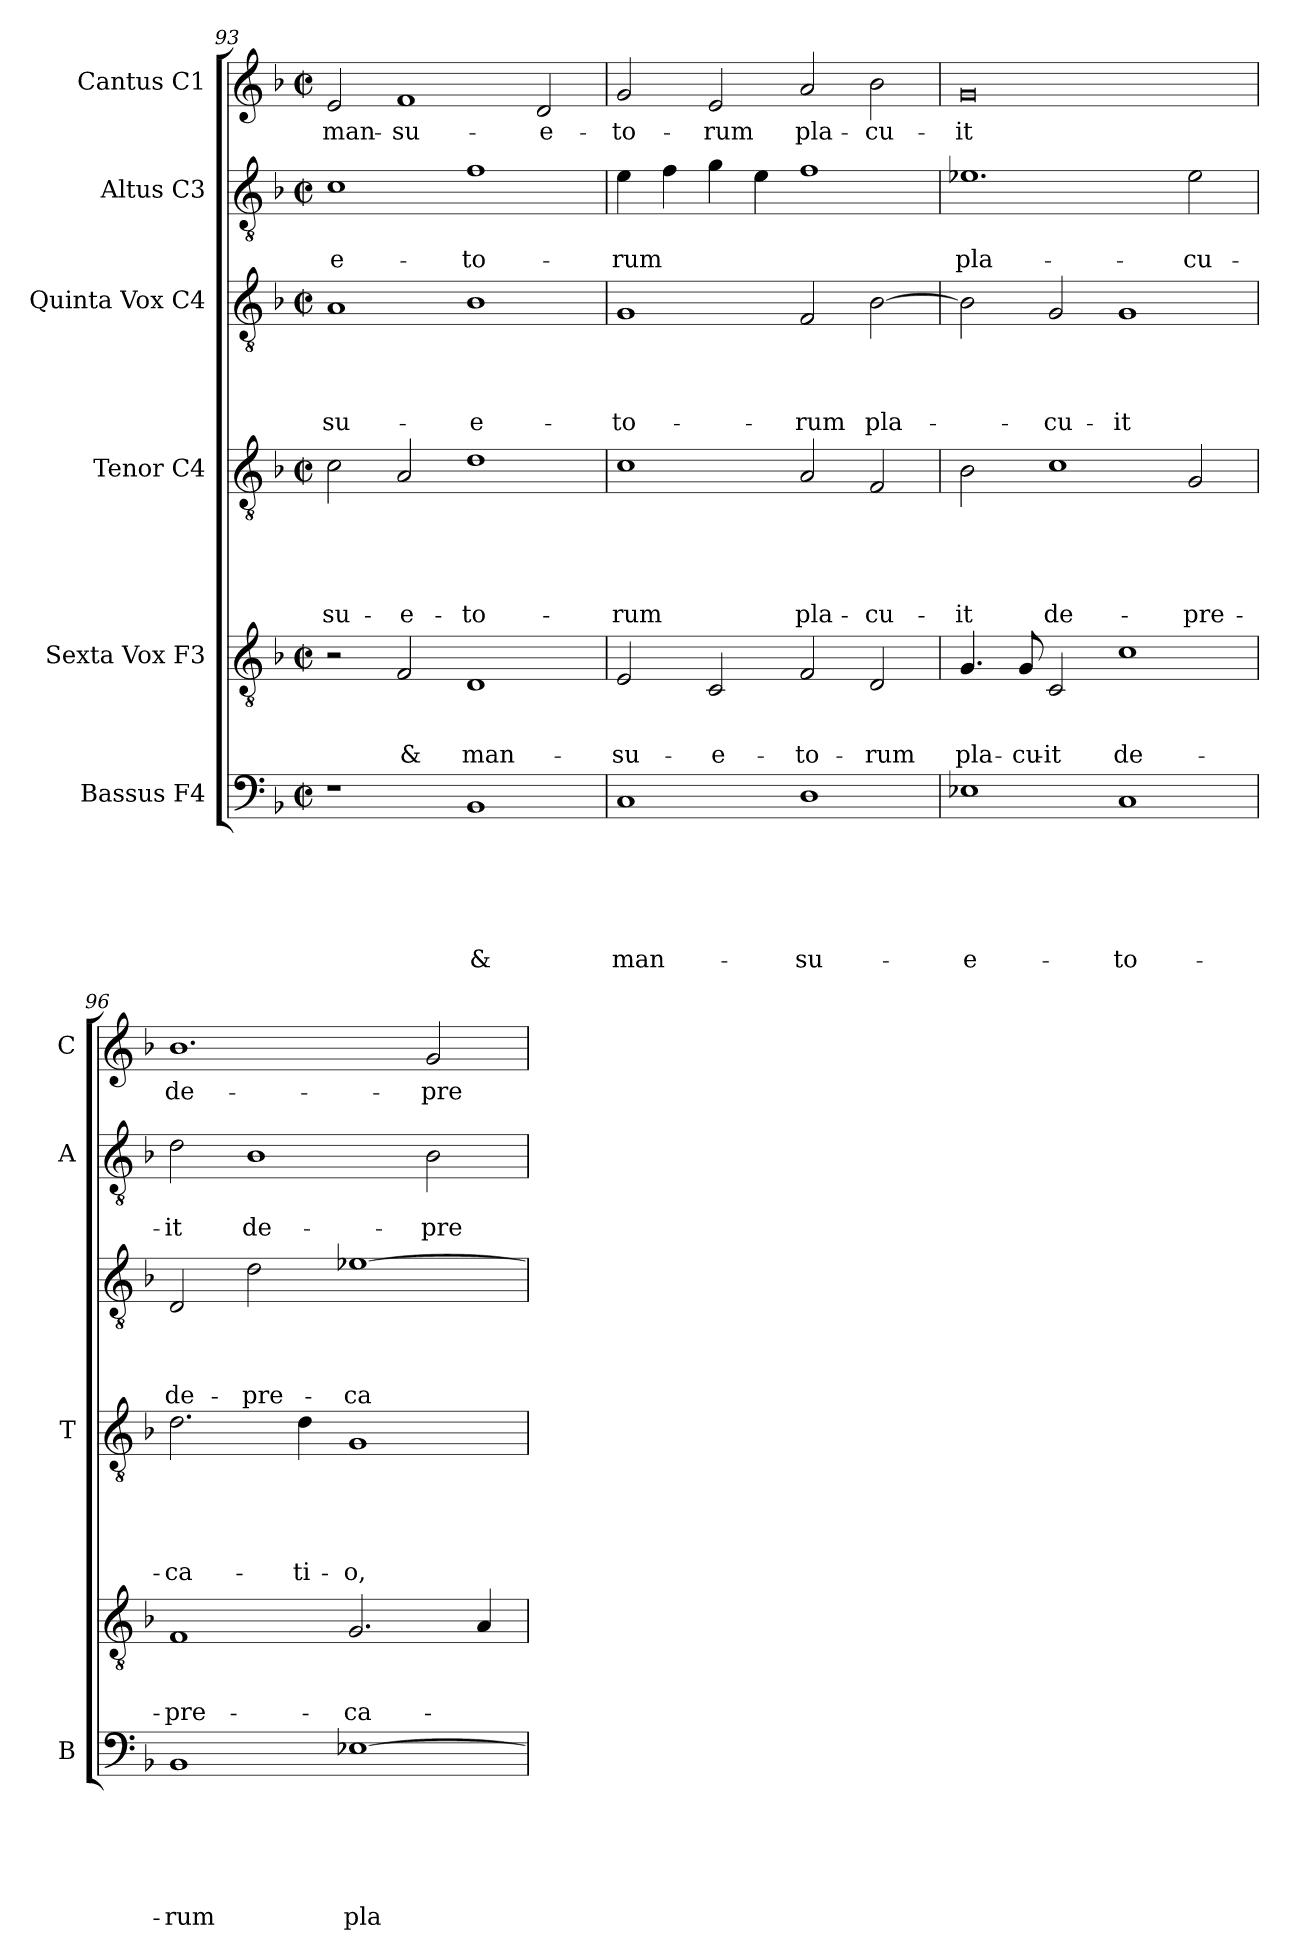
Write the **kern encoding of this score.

**kern	**text	**text	**text	**text	**text	**text	**kern	**text	**text	**text	**kern	**text	**text	**text	**text	**text	**kern	**text	**text	**text	**text	**kern	**text	**text	**kern	**text
*part6	*part6	*part6	*part6	*part6	*part6	*part6	*part5	*part5	*part5	*part5	*part4	*part4	*part4	*part4	*part4	*part4	*part3	*part3	*part3	*part3	*part3	*part2	*part2	*part2	*part1	*part1
*staff6	*staff6	*staff6	*staff6	*staff6	*staff6	*staff6	*staff5	*staff5	*staff5	*staff5	*staff4	*staff4	*staff4	*staff4	*staff4	*staff4	*staff3	*staff3	*staff3	*staff3	*staff3	*staff2	*staff2	*staff2	*staff1	*staff1
*I"Bassus F4	*	*	*	*	*	*	*I"Sexta Vox F3	*	*	*	*I"Tenor C4	*	*	*	*	*	*I"Quinta Vox C4	*	*	*	*	*I"Altus C3	*	*	*I"Cantus C1	*
*I'B	*	*	*	*	*	*	*	*	*	*	*I'T	*	*	*	*	*	*	*	*	*	*	*I'A	*	*	*I'C	*
!!LO:LB:g=z
*clefF4	*	*	*	*	*	*	*clefGv2	*	*	*	*clefGv2	*	*	*	*	*	*clefGv2	*	*	*	*	*clefGv2	*	*	*clefG2	*
*k[b-]	*	*	*	*	*	*	*k[b-]	*	*	*	*k[b-]	*	*	*	*	*	*k[b-]	*	*	*	*	*k[b-]	*	*	*k[b-]	*
*F:	*	*	*	*	*	*	*F:	*	*	*	*F:	*	*	*	*	*	*F:	*	*	*	*	*F:	*	*	*F:	*
*M2/2	*	*	*	*	*	*	*M2/2	*	*	*	*M2/2	*	*	*	*	*	*M2/2	*	*	*	*	*M2/2	*	*	*M2/2	*
*met(c|)	*	*	*	*	*	*	*met(c|)	*	*	*	*met(c|)	*	*	*	*	*	*met(c|)	*	*	*	*	*met(c|)	*	*	*met(c|)	*
=93	=93	=93	=93	=93	=93	=93	=93	=93	=93	=93	=93	=93	=93	=93	=93	=93	=93	=93	=93	=93	=93	=93	=93	=93	=93	=93
!	!	!	!	!	!	!	!	!	!	!	!	!	!	!	!	!LO:LY:b	!	!	!	!	!LO:LY:b	!	!	!LO:LY:b	!	!LO:LY:b
1r	.	.	.	.	.	.	2r	.	.	.	2c\	.	.	.	.	-su-	1A	.	.	.	-su-	1c	.	-e-	2e/	man-
!	!	!	!	!	!	!	!	!	!	!LO:LY:b	!	!	!	!	!	!LO:LY:b	!	!	!	!	!	!	!	!	!	!LO:LY:b
.	.	.	.	.	.	.	2F/	.	.	&	2A/	.	.	.	.	-e-	.	.	.	.	.	.	.	.	1f	-su-
!	!	!	!	!	!	!LO:LY:b	!	!	!	!LO:LY:b	!	!	!	!	!	!LO:LY:b	!	!	!	!	!LO:LY:b	!	!	!LO:LY:b	!	!
1BB-	.	.	.	.	.	&	1D	.	.	man-	1d	.	.	.	.	-to-	1B-	.	.	.	-e-	1f	.	-to-	.	.
!	!	!	!	!	!	!	!	!	!	!	!	!	!	!	!	!	!	!	!	!	!	!	!	!	!	!LO:LY:b
.	.	.	.	.	.	.	.	.	.	.	.	.	.	.	.	.	.	.	.	.	.	.	.	.	2d/	-e-
=94	=94	=94	=94	=94	=94	=94	=94	=94	=94	=94	=94	=94	=94	=94	=94	=94	=94	=94	=94	=94	=94	=94	=94	=94	=94	=94
!	!	!	!	!	!	!LO:LY:b	!	!	!	!LO:LY:b	!	!	!	!	!	!LO:LY:b	!	!	!	!	!LO:LY:b	!	!	!LO:LY:b	!	!LO:LY:b
1C	.	.	.	.	.	man-	2E/	.	.	-su-	1c	.	.	.	.	-rum	1G	.	.	.	-to-	4e\	.	-rum	2g/	-to-
.	.	.	.	.	.	.	.	.	.	.	.	.	.	.	.	.	.	.	.	.	.	4f\	.	.	.	.
!	!	!	!	!	!	!	!	!	!	!LO:LY:b	!	!	!	!	!	!	!	!	!	!	!	!	!	!	!	!LO:LY:b
.	.	.	.	.	.	.	2C/	.	.	-e-	.	.	.	.	.	.	.	.	.	.	.	4g\	.	.	2e/	-rum
.	.	.	.	.	.	.	.	.	.	.	.	.	.	.	.	.	.	.	.	.	.	4e\	.	.	.	.
!	!	!	!	!	!	!LO:LY:b	!	!	!	!LO:LY:b	!	!	!	!	!	!LO:LY:b	!	!	!	!	!LO:LY:b	!	!	!	!	!LO:LY:b
1D	.	.	.	.	.	-su-	2F/	.	.	-to-	2A/	.	.	.	.	pla-	2F/	.	.	.	-rum	1f	.	.	2a/	pla-
!	!	!	!	!	!	!	!	!	!	!LO:LY:b	!	!	!	!	!	!LO:LY:b	!	!	!	!	!LO:LY:b	!	!	!	!	!LO:LY:b
.	.	.	.	.	.	.	2D/	.	.	-rum	2F/	.	.	.	.	-cu-	[2B-\	.	.	.	pla-	.	.	.	2b-\	-cu-
=95	=95	=95	=95	=95	=95	=95	=95	=95	=95	=95	=95	=95	=95	=95	=95	=95	=95	=95	=95	=95	=95	=95	=95	=95	=95	=95
!	!	!	!	!	!	!LO:LY:b	!	!	!	!LO:LY:b	!	!	!	!	!	!LO:LY:b	!	!	!	!	!	!	!	!LO:LY:b	!	!LO:LY:b
1E-X	.	.	.	.	.	-e-	4.G/	.	.	pla-	2B-\	.	.	.	.	-it	2B-\]	.	.	.	.	1.e-X	.	pla-	0g	-it
!	!	!	!	!	!	!	!	!	!	!LO:LY:b	!	!	!	!	!	!	!	!	!	!	!	!	!	!	!	!
.	.	.	.	.	.	.	8G/	.	.	-cu-	.	.	.	.	.	.	.	.	.	.	.	.	.	.	.	.
!	!	!	!	!	!	!	!	!	!	!LO:LY:b	!	!	!	!	!	!LO:LY:b	!	!	!	!	!LO:LY:b	!	!	!	!	!
.	.	.	.	.	.	.	2C/	.	.	-it	1c	.	.	.	.	de-	2G/	.	.	.	-cu-	.	.	.	.	.
!	!	!	!	!	!	!LO:LY:b	!	!	!	!LO:LY:b	!	!	!	!	!	!	!	!	!	!	!LO:LY:b	!	!	!	!	!
1C	.	.	.	.	.	-to-	1c	.	.	de-	.	.	.	.	.	.	1G	.	.	.	-it	.	.	.	.	.
!	!	!	!	!	!	!	!	!	!	!	!	!	!	!	!	!LO:LY:b	!	!	!	!	!	!	!	!LO:LY:b	!	!
.	.	.	.	.	.	.	.	.	.	.	2G/	.	.	.	.	-pre-	.	.	.	.	.	2e-\	.	-cu-	.	.
=96	=96	=96	=96	=96	=96	=96	=96	=96	=96	=96	=96	=96	=96	=96	=96	=96	=96	=96	=96	=96	=96	=96	=96	=96	=96	=96
!	!	!	!	!	!	!LO:LY:b	!	!	!	!LO:LY:b	!	!	!	!	!	!LO:LY:b	!	!	!	!	!LO:LY:b	!	!	!LO:LY:b	!	!LO:LY:b
1BB-	.	.	.	.	.	-rum	1F	.	.	-pre-	2.d\	.	.	.	.	-ca-	2D/	.	.	.	de-	2d\	.	-it	1.b-	de-
!	!	!	!	!	!	!	!	!	!	!	!	!	!	!	!	!	!	!	!	!	!LO:LY:b	!	!	!LO:LY:b	!	!
.	.	.	.	.	.	.	.	.	.	.	.	.	.	.	.	.	2d\	.	.	.	-pre-	1B-	.	de-	.	.
!	!	!	!	!	!	!	!	!	!	!	!	!	!	!	!	!LO:LY:b	!	!	!	!	!	!	!	!	!	!
.	.	.	.	.	.	.	.	.	.	.	4d\	.	.	.	.	-ti-	.	.	.	.	.	.	.	.	.	.
!	!	!	!	!	!	!LO:LY:b	!	!	!	!LO:LY:b	!	!	!	!	!	!LO:LY:b	!	!	!	!	!LO:LY:b	!	!	!	!	!
[1E-X	.	.	.	.	.	pla-	2.G/	.	.	-ca-	1G	.	.	.	.	-o,	[1e-X	.	.	.	-ca-	.	.	.	.	.
!	!	!	!	!	!	!	!	!	!	!	!	!	!	!	!	!	!	!	!	!	!	!	!	!LO:LY:b	!	!LO:LY:b
.	.	.	.	.	.	.	.	.	.	.	.	.	.	.	.	.	.	.	.	.	.	2B-\	.	-pre-	2g/	-pre-
.	.	.	.	.	.	.	4A/	.	.	.	.	.	.	.	.	.	.	.	.	.	.	.	.	.	.	.
=	=	=	=	=	=	=	=	=	=	=	=	=	=	=	=	=	=	=	=	=	=	=	=	=	=	=
*-	*-	*-	*-	*-	*-	*-	*-	*-	*-	*-	*-	*-	*-	*-	*-	*-	*-	*-	*-	*-	*-	*-	*-	*-	*-	*-
